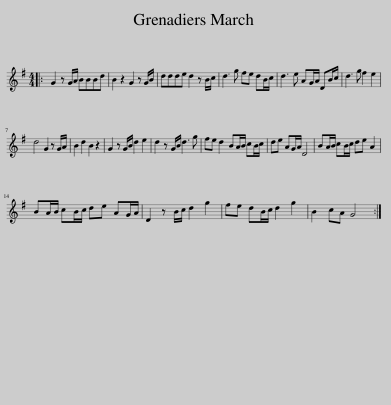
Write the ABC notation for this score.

X:1
L:1/8
M:4/4
I:linebreak $
K:G
V:1 treble
V:1
|: G2 z G/A/ BBBd | B2 z2 G2 z G/B/ | ddde d2 z B/c/ | d3 g fe dB/c/ | d3 e AG/A/ DB/c/ | %5
 d3 g f2 e2 |$ d4 G2 z G/A/ | B2 d2 B2 z2 | G2 z G/B/ d2 e2 | d2 z G/B/ d3 g | %10
 fe d2 BA/B/ cB/c/ | de AG/A/ D4 | BA/B/ cB/c/ de A2 |$ BA/B/ cB/c/ de AG/A/ | D2 z B/c/ d2 g2 | %15
 fe dB/c/ d2 g2 | B2 cA G4 :| %17
